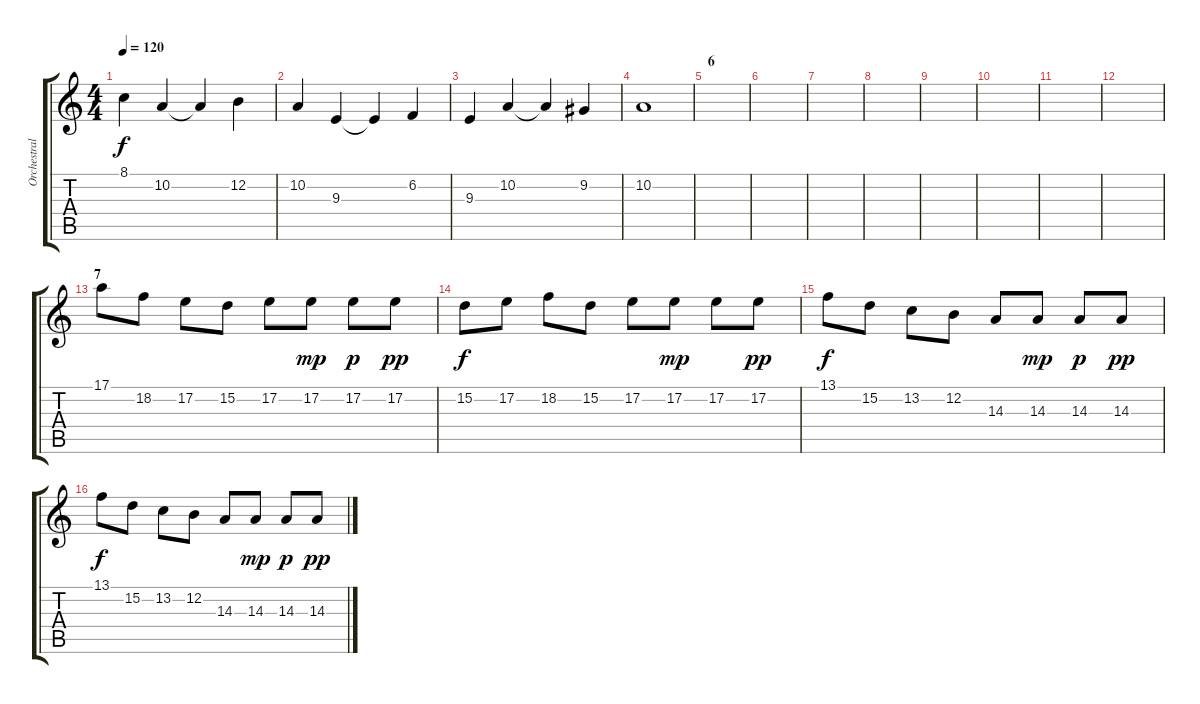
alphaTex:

\track ("Orchestral" "Orchestral") {instrument orchestralharp}
\staff {score tabs}
\tuning (E4 B3 G3 D3 A2 E2) {hide}
\ts (4 4)
\tempo 120
\clef g2
\ks c
8.1.4{dy f} 10.2.4 10.2{t}.4 12.2.4 |
10.2.4 9.3.4 9.3{t}.4 6.2.4 |
9.3.4 10.2.4 10.2{t}.4 9.2.4 |
10.2.1 |
\section ("" "6")
|
|
|
|
|
|
|
|
\section ("" "7")
17.1.8 18.2.8 17.2.8 15.2.8 17.2.8 17.2.8{dy mp} 17.2.8{dy p} 17.2.8{dy pp} |
15.2.8{dy f} 17.2.8 18.2.8 15.2.8 17.2.8 17.2.8{dy mp} 17.2.8 17.2.8{dy pp} |
13.1.8{dy f} 15.2.8 13.2.8 12.2.8 14.3.8 14.3.8{dy mp} 14.3.8{dy p} 14.3.8{dy pp} |
13.1.8{dy f} 15.2.8 13.2.8 12.2.8 14.3.8 14.3.8{dy mp} 14.3.8{dy p} 14.3.8{dy pp}
